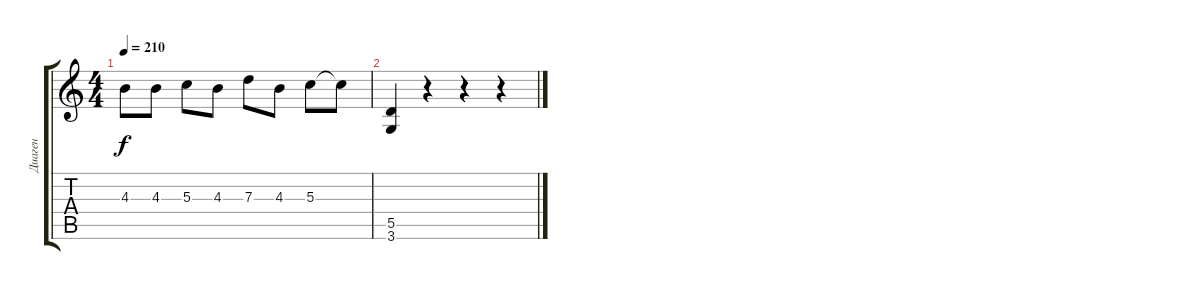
\track ("Диаген" "Диаген") {instrument overdrivenguitar}
\staff {score tabs}
\tuning (E4 B3 G3 D3 A2 E2) {hide}
\ts (4 4)
\tempo 210
\clef g2
\ks c
4.3.8{dy f} 4.3.8 5.3.8 4.3.8 7.3.8 4.3.8 5.3.8 5.3{t}.8 |
(5.5 3.6).4 r.4 r.4 r.4
